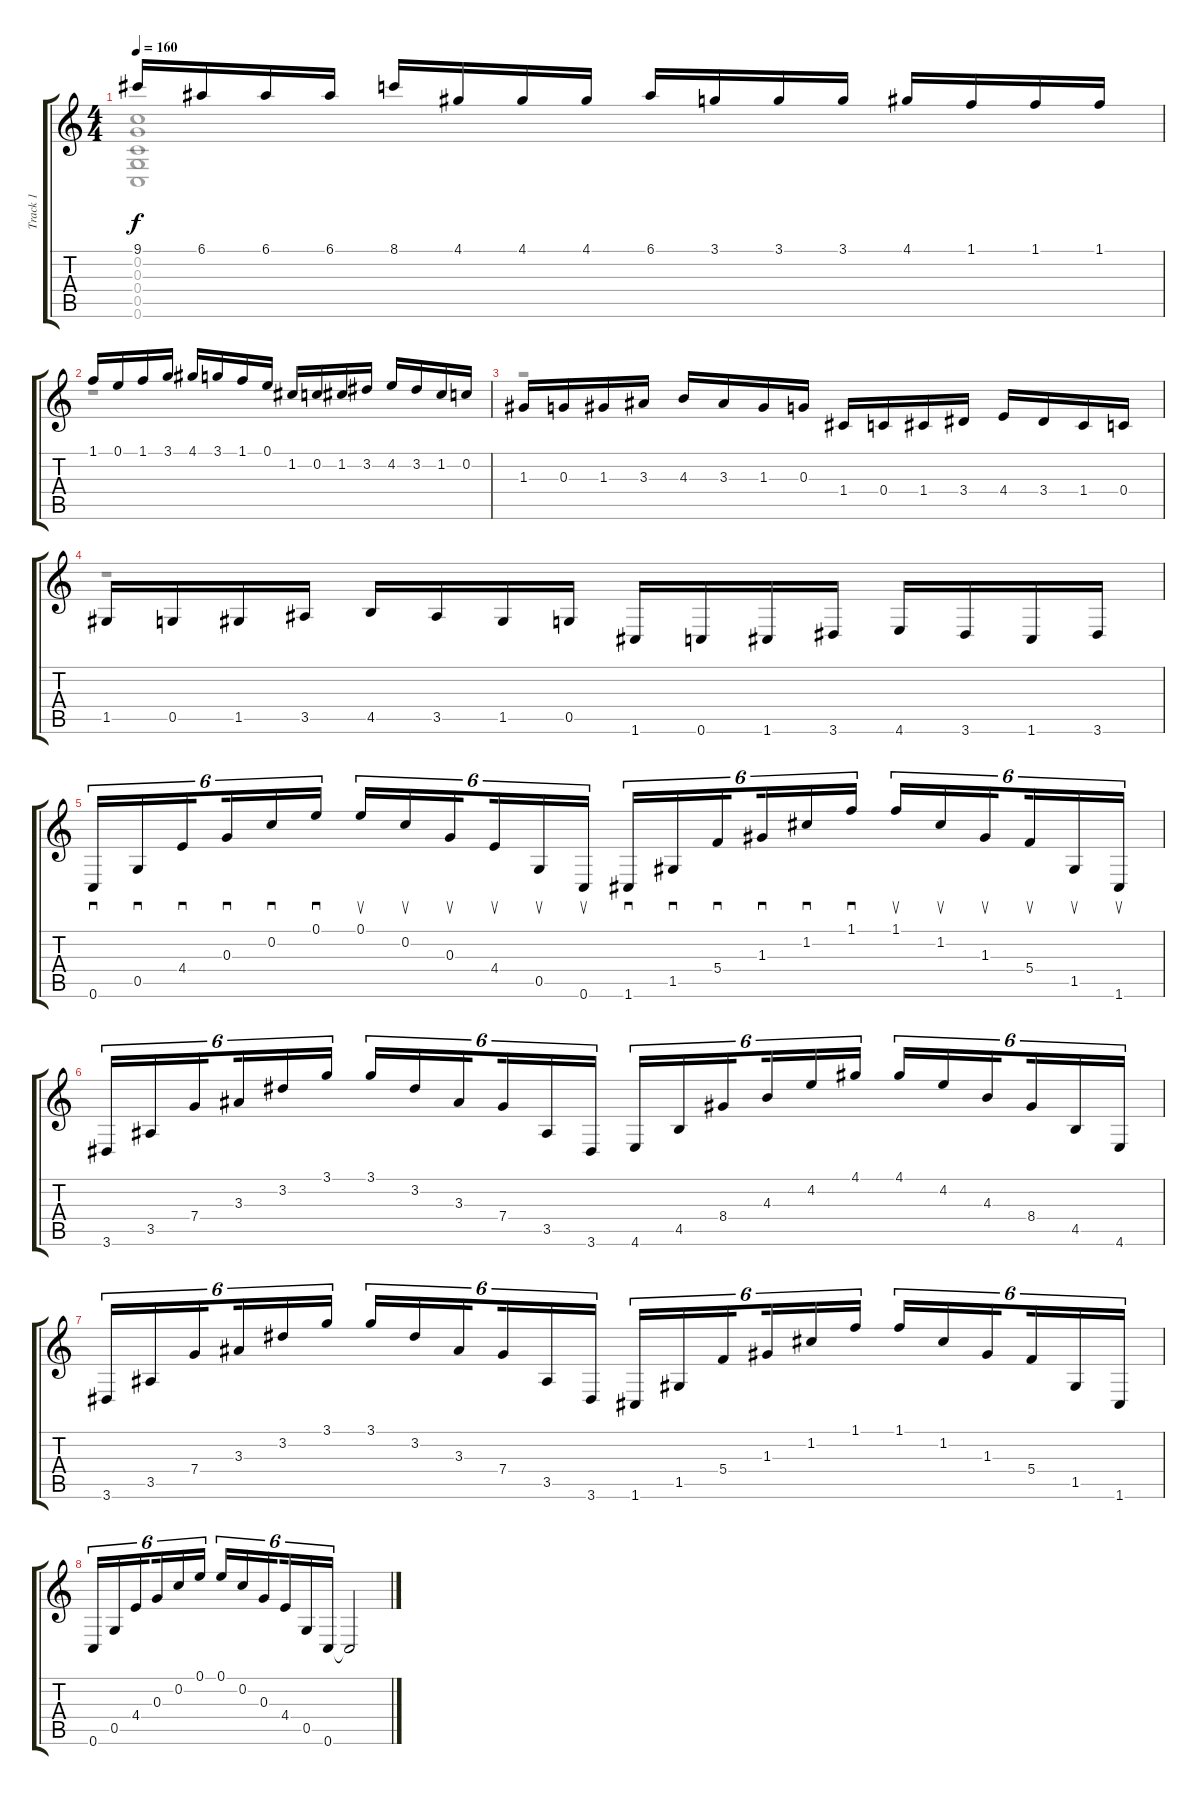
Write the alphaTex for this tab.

\track ("Track 1" "Track 1") {instrument acousticguitarsteel}
\staff {score tabs}
\tuning (E4 C4 G3 C3 G2 C2) {hide}
\voice
\ts (4 4)
\tempo 160
\clef g2
\ks c
9.1.16{dy f} 6.1.16 6.1.16 6.1.16 8.1.16 4.1.16 4.1.16 4.1.16 6.1.16 3.1.16 3.1.16 3.1.16 4.1.16 1.1.16 1.1.16 1.1.16 |
1.1.16 0.1.16 1.1.16 3.1.16 4.1.16 3.1.16 1.1.16 0.1.16 1.2.16 0.2.16 1.2.16 3.2.16 4.2.16 3.2.16 1.2.16 0.2.16 |
1.3.16 0.3.16 1.3.16 3.3.16 4.3.16 3.3.16 1.3.16 0.3.16 1.4.16 0.4.16 1.4.16 3.4.16 4.4.16 3.4.16 1.4.16 0.4.16 |
1.5.16 0.5.16 1.5.16 3.5.16 4.5.16 3.5.16 1.5.16 0.5.16 1.6.16 0.6.16 1.6.16 3.6.16 4.6.16 3.6.16 1.6.16 3.6.16 |
0.6.16{sd tu (6 4)} 0.5.16{sd tu (6 4)} 4.4.16{sd tu (6 4) beam splitsecondary} 0.3.16{sd tu (6 4)} 0.2.16{sd tu (6 4)} 0.1.16{sd tu (6 4)} 0.1.16{su tu (6 4)} 0.2.16{su tu (6 4)} 0.3.16{su tu (6 4) beam splitsecondary} 4.4.16{su tu (6 4)} 0.5.16{su tu (6 4)} 0.6.16{su tu (6 4)} 1.6.16{sd tu (6 4)} 1.5.16{sd tu (6 4)} 5.4.16{sd tu (6 4) beam splitsecondary} 1.3.16{sd tu (6 4)} 1.2.16{sd tu (6 4)} 1.1.16{sd tu (6 4)} 1.1.16{su tu (6 4)} 1.2.16{su tu (6 4)} 1.3.16{su tu (6 4) beam splitsecondary} 5.4.16{su tu (6 4)} 1.5.16{su tu (6 4)} 1.6.16{su tu (6 4)} |
3.6.16{tu (6 4)} 3.5.16{tu (6 4)} 7.4.16{tu (6 4) beam splitsecondary} 3.3.16{tu (6 4)} 3.2.16{tu (6 4)} 3.1.16{tu (6 4)} 3.1.16{tu (6 4)} 3.2.16{tu (6 4)} 3.3.16{tu (6 4) beam splitsecondary} 7.4.16{tu (6 4)} 3.5.16{tu (6 4)} 3.6.16{tu (6 4)} 4.6.16{tu (6 4)} 4.5.16{tu (6 4)} 8.4.16{tu (6 4) beam splitsecondary} 4.3.16{tu (6 4)} 4.2.16{tu (6 4)} 4.1.16{tu (6 4)} 4.1.16{tu (6 4)} 4.2.16{tu (6 4)} 4.3.16{tu (6 4) beam splitsecondary} 8.4.16{tu (6 4)} 4.5.16{tu (6 4)} 4.6.16{tu (6 4)} |
3.6.16{tu (6 4)} 3.5.16{tu (6 4)} 7.4.16{tu (6 4) beam splitsecondary} 3.3.16{tu (6 4)} 3.2.16{tu (6 4)} 3.1.16{tu (6 4)} 3.1.16{tu (6 4)} 3.2.16{tu (6 4)} 3.3.16{tu (6 4) beam splitsecondary} 7.4.16{tu (6 4)} 3.5.16{tu (6 4)} 3.6.16{tu (6 4)} 1.6.16{tu (6 4)} 1.5.16{tu (6 4)} 5.4.16{tu (6 4) beam splitsecondary} 1.3.16{tu (6 4)} 1.2.16{tu (6 4)} 1.1.16{tu (6 4)} 1.1.16{tu (6 4)} 1.2.16{tu (6 4)} 1.3.16{tu (6 4) beam splitsecondary} 5.4.16{tu (6 4)} 1.5.16{tu (6 4)} 1.6.16{tu (6 4)} |
0.6.16{tu (6 4)} 0.5.16{tu (6 4)} 4.4.16{tu (6 4) beam splitsecondary} 0.3.16{tu (6 4)} 0.2.16{tu (6 4)} 0.1.16{tu (6 4)} 0.1.16{tu (6 4)} 0.2.16{tu (6 4)} 0.3.16{tu (6 4) beam splitsecondary} 4.4.16{tu (6 4)} 0.5.16{tu (6 4)} 0.6.16{tu (6 4)} 0.6{t}.2
\voice
\clef g2
\ottava regular
\simile none
\ks c
(0.2{t} 0.3{t} 0.4{t} 0.5{t} 0.6{t}).1{dy f} |
r.1 |
r.1 |
r.1 |
|
|
|
